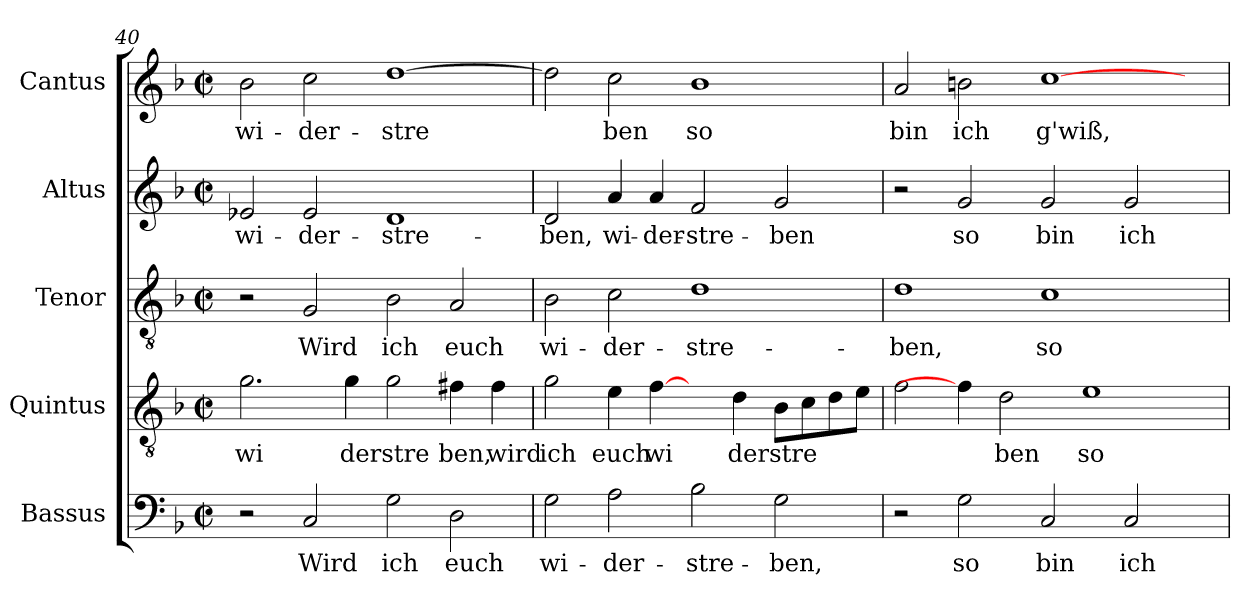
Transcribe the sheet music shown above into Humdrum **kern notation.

**kern	**text	**kern	**text	**kern	**text	**kern	**text	**kern	**text
*part5	*part5	*part4	*part4	*part3	*part3	*part2	*part2	*part1	*part1
*staff5	*staff5	*staff4	*staff4	*staff3	*staff3	*staff2	*staff2	*staff1	*staff1
*I"Bassus	*	*I"Quintus	*	*I"Tenor	*	*I"Altus	*	*I"Cantus	*
*clefF4	*	*clefGv2	*	*clefGv2	*	*clefG2	*	*clefG2	*
*k[b-]	*	*k[b-]	*	*k[b-]	*	*k[b-]	*	*k[b-]	*
*F:	*	*F:	*	*F:	*	*F:	*	*F:	*
*M2/2	*	*M2/2	*	*M2/2	*	*M2/2	*	*M2/2	*
*met(c|)	*	*met(c|)	*	*met(c|)	*	*met(c|)	*	*met(c|)	*
=40	=40	=40	=40	=40	=40	=40	=40	=40	=40
!	!	!	!LO:LY:b:cj	!	!	!	!LO:LY:b:cj	!	!LO:LY:b:cj
2r	.	2.g\	wi	2r	.	2e-X/	wi-	2b-\	wi-
!	!LO:LY:b:cj	!	!	!	!LO:LY:b:cj	!	!LO:LY:b:cj	!	!LO:LY:b:cj
2C/	Wird	.	.	2G/	Wird	2e-/	-der-	2cc\	-der-
!	!	!	!LO:LY:b:cj	!	!	!	!	!	!
.	.	4g\	der	.	.	.	.	.	.
!	!LO:LY:b:cj	!	!LO:LY:b:cj	!	!LO:LY:b:cj	!	!LO:LY:b:cj	!	!LO:LY:b:cj
2G\	ich	2g\	stre	2B-\	ich	1d	-stre-	[>1dd	-stre-
!	!LO:LY:b:cj	!	!LO:LY:b:cj	!	!LO:LY:b:cj	!	!	!	!
2D\	euch	4f#X\	ben,	2A/	euch	.	.	.	.
!	!	!	!LO:LY:b:cj	!	!	!	!	!	!
.	.	4f#\	wird	.	.	.	.	.	.
=41	=41	=41	=41	=41	=41	=41	=41	=41	=41
!	!LO:LY:b:cj	!	!LO:LY:b:cj	!	!LO:LY:b:cj	!	!LO:LY:b:cj	!	!LO:LY:b:cj
2G\	wi-	2g\	ich	2B-\	wi-	2d/	-ben,	2dd\]	--
!	!LO:LY:b:cj	!	!LO:LY:b:cj	!	!LO:LY:b:cj	!	!LO:LY:b:cj	!	!LO:LY:b:cj
2A\	-der-	4e\	euch	2c\	-der-	4a/	wi-	2cc\	-ben
!	!	!	!LO:LY:b:cj	!	!	!	!LO:LY:b:cj	!	!
.	.	[4f\	wi	.	.	4a/	-der-	.	.
!	!LO:LY:b:cj	!	!	!	!LO:LY:b:cj	!	!LO:LY:b:cj	!	!LO:LY:b:cj
2B-\	-stre-	4ryy	.	1d	-stre-	2f/	-stre-	1b-	so
!	!	!	!LO:LY:b:cj	!	!	!	!	!	!
.	.	4d\	der	.	.	.	.	.	.
!	!LO:LY:b:cj	!	!LO:LY:b:cj	!	!	!	!LO:LY:b:cj	!	!
2G\	-ben,	8B-\L	stre	.	.	2g/	-ben	.	.
!	!	!	!LO:LY:b:cj	!	!	!	!	!	!
.	.	8c\	.	.	.	.	.	.	.
!	!	!	!LO:LY:b:cj	!	!	!	!	!	!
.	.	8d\	.	.	.	.	.	.	.
!	!	!	!LO:LY:b:cj	!	!	!	!	!	!
.	.	8e\J	.	.	.	.	.	.	.
=42	=42	=42	=42	=42	=42	=42	=42	=42	=42
!	!	!	!LO:LY:b:cj	!	!LO:LY:b:cj	!	!	!	!LO:LY:b:cj
2r	.	2f\	.	1d	-ben,	2r	.	2a/	bin
!	!LO:LY:b:cj	!	!	!	!	!	!LO:LY:b:cj	!	!LO:LY:b:cj
2G\	so	4f\]	.	.	.	2g/	so	2bn\	ich
!	!	!	!LO:LY:b:cj	!	!	!	!	!	!
.	.	2d\	ben	.	.	.	.	.	.
!	!LO:LY:b:cj	!	!	!	!LO:LY:b:cj	!	!LO:LY:b:cj	!	!LO:LY:b:cj
2C/	bin	.	.	1c	so	2g/	bin	[<1cc	g'wiß,
!	!	!	!LO:LY:b:cj	!	!	!	!	!	!
.	.	1e	so	.	.	.	.	.	.
!	!LO:LY:b:cj	!	!	!	!	!	!LO:LY:b:cj	!	!
2C/	ich	.	.	.	.	2g/	ich	.	.
4ryy	.	.	.	4ryy	.	4ryy	.	4ryy	.
=	=	=	=	=	=	=	=	=	=
*-	*-	*-	*-	*-	*-	*-	*-	*-	*-
